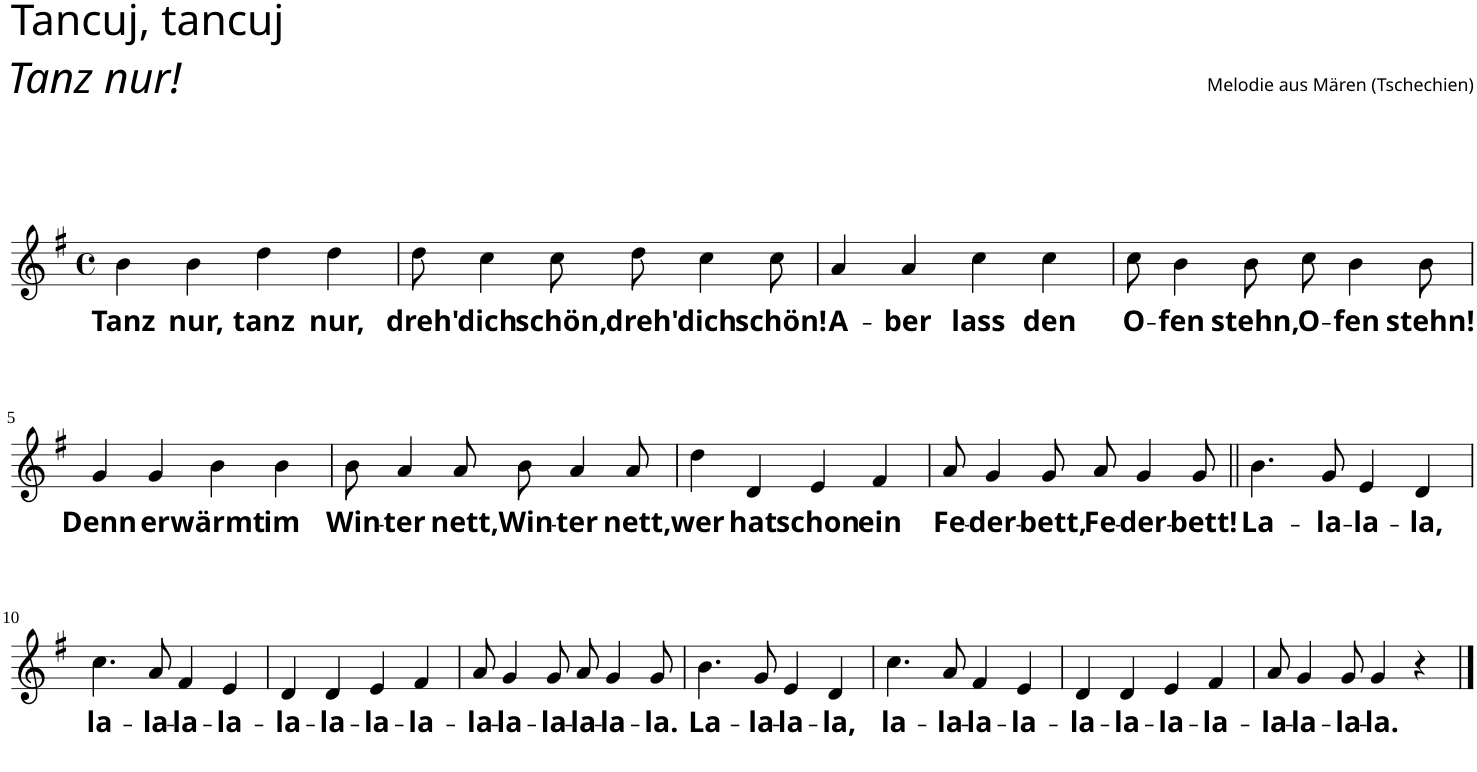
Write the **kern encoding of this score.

**kern	**text
*part1	*part1
*staff1	*staff1
*clefG2	*
*k[f#]	*
*G:	*
*M4/4	*
*met(c)	*
=1	=1
!	!LO:LY:b
4b\	Tanz
!	!LO:LY:b
4b\	nur,
!	!LO:LY:b
4dd\	tanz
!	!LO:LY:b
4dd\	nur,
=2	=2
!	!LO:LY:b
8dd\	dreh'
!	!LO:LY:b
4cc\	dich
!	!LO:LY:b
8cc\	schön,
!	!LO:LY:b
8dd\	dreh'
!	!LO:LY:b
4cc\	dich
!	!LO:LY:b
8cc\	schön!
=3	=3
!	!LO:LY:b
4a/	A-
!	!LO:LY:b
4a/	-ber
!	!LO:LY:b
4cc\	lass
!	!LO:LY:b
4cc\	den
=4	=4
!	!LO:LY:b
8cc\	O-
!	!LO:LY:b
4b\	-fen
!	!LO:LY:b
8b\	stehn,
!	!LO:LY:b
8cc\	O-
!	!LO:LY:b
4b\	-fen
!	!LO:LY:b
8b\	stehn!
!!LO:LB:g=z
=5	=5
!	!LO:LY:b
4g/	Denn
!	!LO:LY:b
4g/	er
!	!LO:LY:b
4b\	wärmt
!	!LO:LY:b
4b\	im
=6	=6
!	!LO:LY:b
8b\	Win-
!	!LO:LY:b
4a/	-ter
!	!LO:LY:b
8a/	nett,
!	!LO:LY:b
8b\	Win-
!	!LO:LY:b
4a/	-ter
!	!LO:LY:b
8a/	nett,
=7	=7
!	!LO:LY:b
4dd\	wer
!	!LO:LY:b
4d/	hat
!	!LO:LY:b
4e/	schon
!	!LO:LY:b
4f#/	ein
=8	=8
!	!LO:LY:b
8a/	Fe-
!	!LO:LY:b
4g/	-der-
!	!LO:LY:b
8g/	-bett,
!	!LO:LY:b
8a/	Fe-
!	!LO:LY:b
4g/	-der-
!	!LO:LY:b
8g/	-bett!
=9||	=9||
!	!LO:LY:b
4.b\	La-
!	!LO:LY:b
8g/	-la-
!	!LO:LY:b
4e/	-la-
!	!LO:LY:b
4d/	-la,
!!LO:LB:g=z
=10	=10
!	!LO:LY:b
4.cc\	la-
!	!LO:LY:b
8a/	-la-
!	!LO:LY:b
4f#/	-la-
!	!LO:LY:b
4e/	-la-
=11	=11
!	!LO:LY:b
4d/	-la-
!	!LO:LY:b
4d/	-la-
!	!LO:LY:b
4e/	-la-
!	!LO:LY:b
4f#/	-la-
=12	=12
!	!LO:LY:b
8a/	-la-
!	!LO:LY:b
4g/	-la-
!	!LO:LY:b
8g/	-la-
!	!LO:LY:b
8a/	-la-
!	!LO:LY:b
4g/	-la-
!	!LO:LY:b
8g/	-la.
=13	=13
!	!LO:LY:b
4.b\	La-
!	!LO:LY:b
8g/	-la-
!	!LO:LY:b
4e/	-la-
!	!LO:LY:b
4d/	-la,
=14	=14
!	!LO:LY:b
4.cc\	la-
!	!LO:LY:b
8a/	-la-
!	!LO:LY:b
4f#/	-la-
!	!LO:LY:b
4e/	-la-
=15	=15
!	!LO:LY:b
4d/	-la-
!	!LO:LY:b
4d/	-la-
!	!LO:LY:b
4e/	-la-
!	!LO:LY:b
4f#/	-la-
=16	=16
!	!LO:LY:b
8a/	-la-
!	!LO:LY:b
4g/	-la-
!	!LO:LY:b
8g/	-la-
!	!LO:LY:b
4g/	-la.
4r	.
==	==
*-	*-
